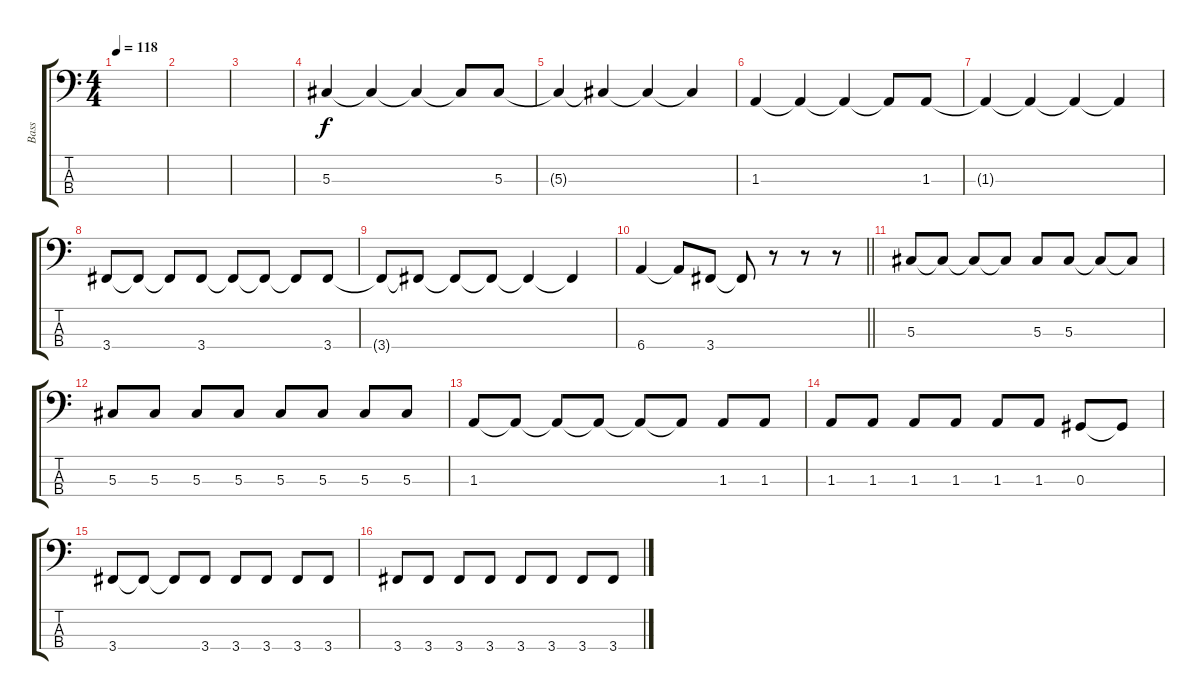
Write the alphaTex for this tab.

\track ("Bass" "Bass") {instrument electricbasspick}
\staff {score tabs}
\tuning (Gb2 Db2 Ab1 Eb1) {hide}
\ts (4 4)
\tempo 118
\clef f4
\ks c
|
|
|
5.3.4 5.3{t}.4 5.3{t}.4 5.3{t}.8 5.3.8 |
5.3{t}.4 5.3{t}.4 5.3{t}.4 5.3{t}.4 |
1.3.4 1.3{t}.4 1.3{t}.4 1.3{t}.8 1.3.8 |
1.3{t}.4 1.3{t}.4 1.3{t}.4 1.3{t}.4 |
3.4.8 3.4{t}.8 3.4{t}.8 3.4.8 3.4{t}.8 3.4{t}.8 3.4{t}.8 3.4.8 |
3.4{t}.8 3.4{t}.8 3.4{t}.8 3.4{t}.8 3.4{t}.4 3.4{t}.4 |
\barLineRight lightlight
6.4.4 6.4{t}.8 3.4.8 3.4{t}.8 r.8 r.8 r.8 |
5.3.8 5.3{t}.8 5.3{t}.8 5.3{t}.8 5.3.8 5.3.8 5.3{t}.8 5.3{t}.8 |
5.3.8 5.3.8 5.3.8 5.3.8 5.3.8 5.3.8 5.3.8 5.3.8 |
1.3.8 1.3{t}.8 1.3{t}.8 1.3{t}.8 1.3{t}.8 1.3{t}.8 1.3.8 1.3.8 |
1.3.8 1.3.8 1.3.8 1.3.8 1.3.8 1.3.8 0.3.8 0.3{t}.8 |
3.4.8 3.4{t}.8 3.4{t}.8 3.4.8 3.4.8 3.4.8 3.4.8 3.4.8 |
3.4.8 3.4.8 3.4.8 3.4.8 3.4.8 3.4.8 3.4.8 3.4.8
